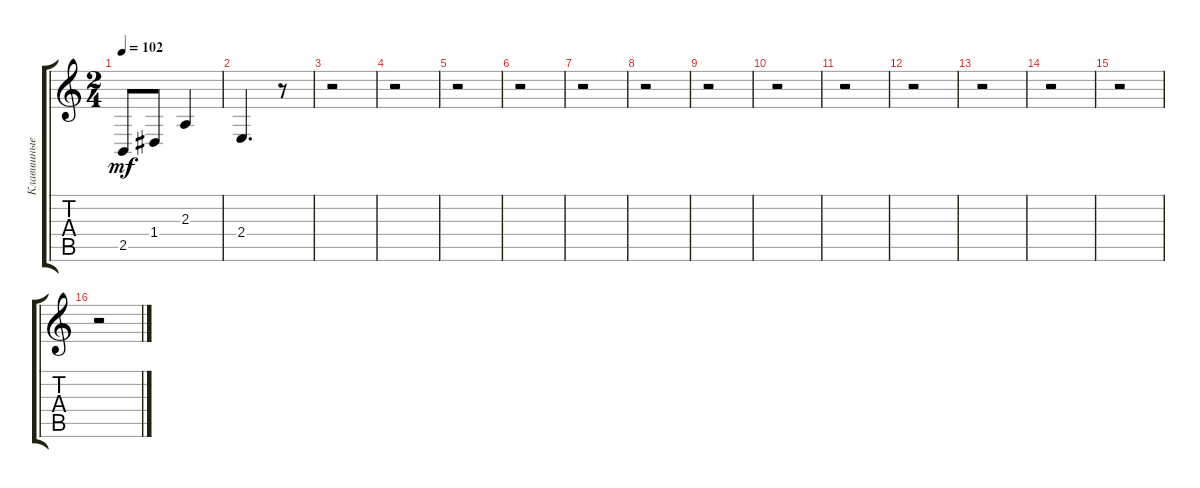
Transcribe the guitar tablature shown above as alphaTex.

\track ("Клавишные" "Клавишные") {instrument stringensemble1}
\staff {score tabs}
\tuning (E4 B3 G3 D3 A2 E2) {hide}
\ts (2 4)
\tempo 102
\clef g2
\ks c
2.5.8{dy mf} 1.4.8 2.3.4 |
2.4.4{d} r.8 |
r.2 |
r.2 |
r.2 |
r.2 |
r.2 |
r.2 |
r.2 |
r.2 |
r.2 |
r.2 |
r.2 |
r.2 |
r.2 |
r.2
